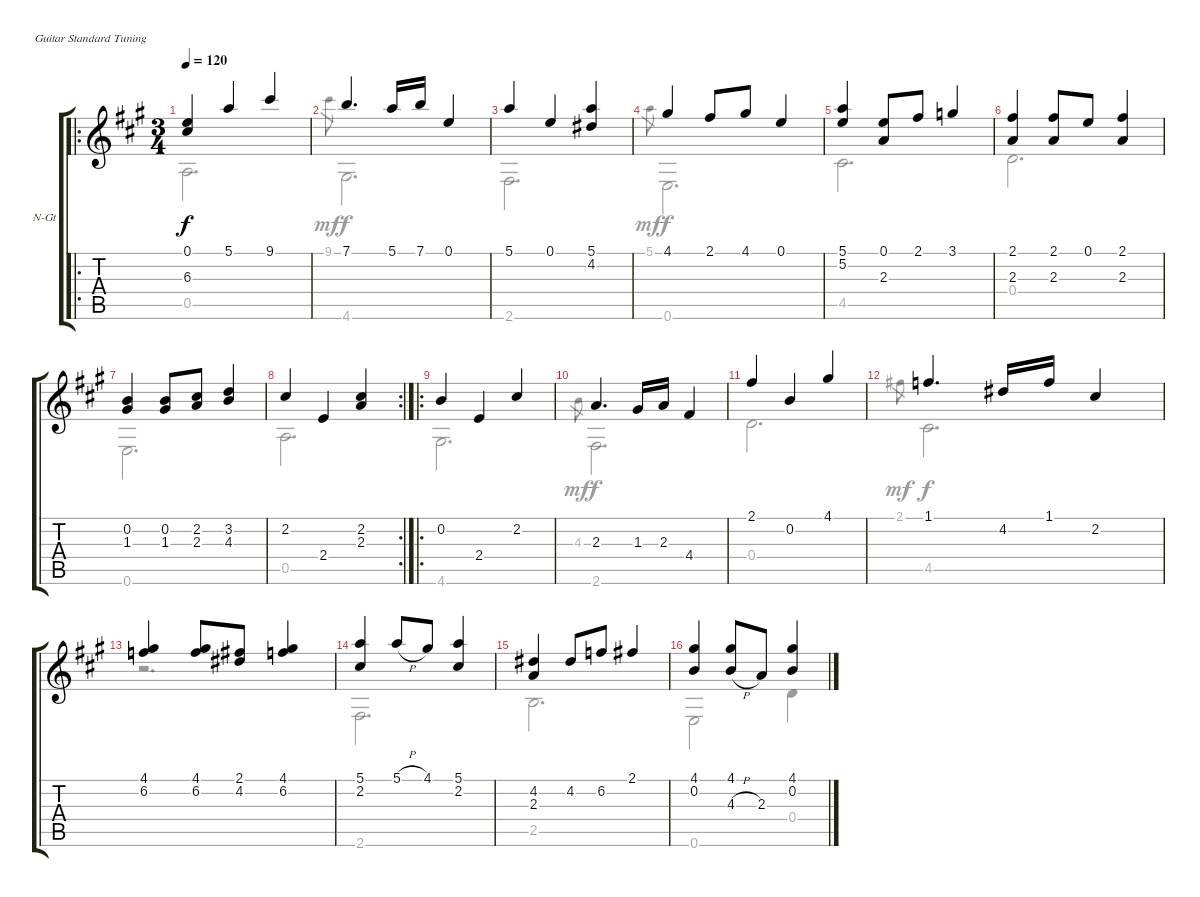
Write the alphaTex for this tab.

\bracketExtendMode groupsimilarinstruments
\firstSystemTrackNameOrientation horizontal
\otherSystemsTrackNameOrientation horizontal
\track ("Menuett" "N-Gt") {instrument acousticguitarnylon}
\staff {score tabs}
\tuning (E4 B3 G3 D3 A2 E2)
\voice
\ro
\ts (3 4)
\beaming (8 2 2 2 2)
\tempo 120
\clef g2
\ks a
(0.1 6.3).4{dy f instrument acousticguitarnylon} 5.1.4 9.1.4 |
7.1.4{d} 5.1.16 7.1.16 0.1.4 |
5.1.4 0.1.4 (5.1 4.2).4 |
4.1.4 2.1.8 4.1.8 0.1.4 |
(5.1 5.2).4 (0.1 2.3).8 2.1.8 3.1.4 |
(2.1 2.3).4 (2.1 2.3).8 0.1.8 (2.1 2.3).4 |
(0.2 1.3).4 (0.2 1.3).8 (2.2 2.3).8 (3.2 4.3).4 |
\rc 2
2.2.4 2.4.4 (2.2 2.3).4 |
\ro
0.2.4 2.4.4 2.2.4 |
2.3.4{d} 1.3.16 2.3.16 4.4.4 |
2.1.4 0.2.4 4.1.4 |
1.1.4{d} 4.2.16 1.1.16 2.2.4 |
(4.1 6.2).4 (4.1 6.2).8 (2.1 4.2).8 (4.1 6.2).4 |
(5.1 2.2).4 5.1{h}.8 4.1.8 (5.1 2.2).4 |
(4.2 2.3).4 4.2.8 6.2.8 2.1.4 |
(4.1 0.2).4 (4.1 4.3{h}).8 2.3.8 (4.1 0.2).4
\voice
\clef g2
\ottava regular
\simile none
\ks a
0.5.2{d dy f} |
9.1.8{gr dy mf} 4.6.2{d dy f} |
2.6.2{d} |
5.1.8{gr dy mf} 0.6.2{d dy f} |
4.5.2{d} |
0.4.2{d} |
0.6.2{d} |
0.5.2{d} |
4.6.2{d} |
4.3.8{gr dy mf} 2.6.2{d dy f} |
0.4.2{d} |
2.1.8{gr dy mf} 4.5.2{d dy f} |
r.2{d} |
2.6.2{d} |
2.5.2{d} |
0.6.2 0.4.4
